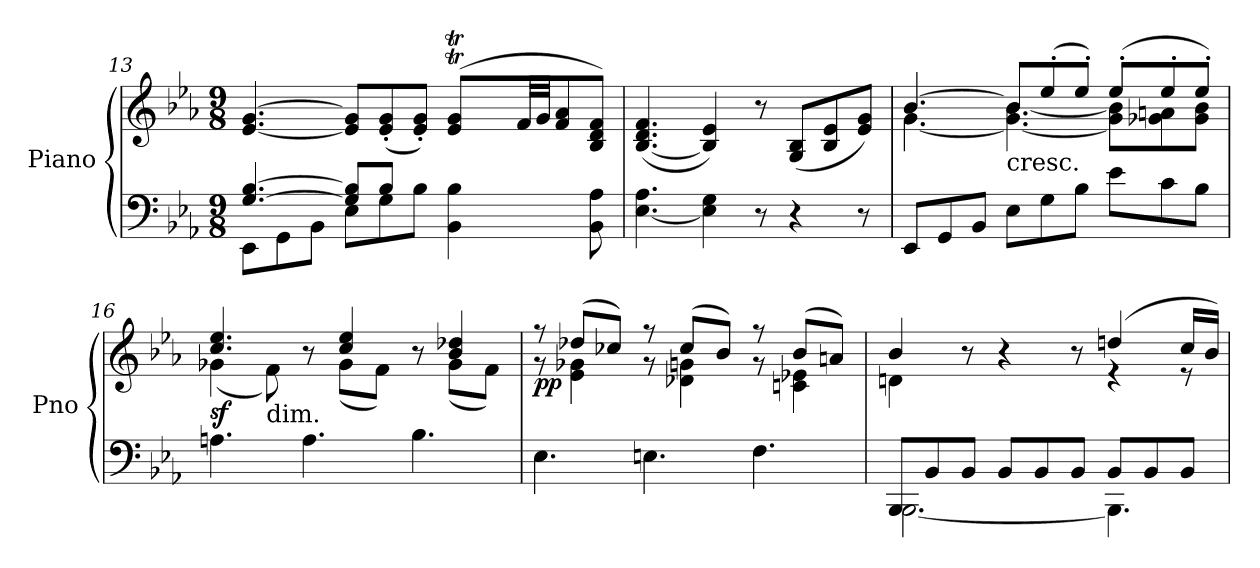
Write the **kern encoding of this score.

**kern	**kern	**dynam
*part1	*part1	*part1
*staff2	*staff1	*staff1/2
*I"Piano	*	*
*I'Pno	*	*
*clefF4	*clefG2	*
*k[b-e-a-]	*k[b-e-a-]	*
*E-:	*E-:	*
*M9/8	*M9/8	*
=13	=13	=13
*^	*^	*
[4.G/ [4.B-/	8EE-\L	[4.e-/ [4.g/	40%31ryy	.
.	8GG\	.	.	.
.	8BB-\J	.	.	.
8G/] 8B-/]L	8E-\L	8e-/] 8g/]L	.	.
8B-/J	8G\	(8e-/' 8g/'	.	.
2ryy	8B-\J	8e-/' 8g/'J)	.	.
.	4BB-\ 4B-\	(8e-/T 8g/TL	.	.
*	*	*	*Xtuplet	*
.	.	.	40a-yy	.
.	.	.	40gyy	.
.	.	.	40f/LL	.
.	.	.	40g/JJ	.
.	.	8f/ 8a-/	4ryy	.
.	8BB-\ 8A-\	8B-/ 8d/ 8f/J)	.	.
*v	*v	*	*	*
*	*v	*v	*
=14	=14	=14
[4.E-\ 4.A-\	([4.B-/ 4.d/ 4.f/	.
4E-\] 4G\	4B-/] 4e-/)	.
8r	8r	.
4r	(8G/ 8B-/L	.
.	8B-/ 8e-/	.
8r	8e-/ 8g/J)	.
!!LO:LB:g=z
=15	=15	=15
*	*^	*
8EE-/L	[4.b-/	[4.g\	.
8GG/	.	.	.
8BB-/J	.	.	.
!	!LO:TX:b:t=cresc.	!	!
8E-\L	8b-/L]	4.g\_ [4.b-\	.
8G\	(8ee-'/	.	.
8B-\J	8ee-'/J)	.	.
8e-\L	(8ee-'/L	8g\] 8b-\]L	.
8c\	8ee-'/	8g-X\ 8an\	.
8B-\J	8ee-'/J)	8g-\ 8b-\J	.
=16	=16	=16	=16
!	!	!	!LO:DY:b
4.An\	4.cc/ 4.ee-/	(4g-X\	sf
!	!	!LO:TX:b:t=dim.	!
.	.	8f\)	.
4.A\	8r	8ryy	.
.	4cc/ 4ee-/	(8g-\L	.
.	.	8f\J)	.
4.B-\	8r	8ryy	.
.	4b-/ 4dd-X/	(8g-\L	.
.	.	8f\J)	.
=17	=17	=17	=17
!	!	!	!LO:DY:b
4.E-\	8rff	8rg	pp
.	(8dd-X/L	4e-\ 4g-X\	.
.	8cc-X/J)	.	.
4.En\	8rff	8rg	.
.	(8cc-/L	4d-X\ 4gn\	.
.	8b-/J)	.	.
4.F\	8rff	8rg	.
.	(8b-/L	4cn\ 4e-X\	.
.	8an/J)	.	.
=18	=18	=18	=18
*^	*	*	*
8BBB-/L	[2.BBB-\	4b-/	4dn\	.
8BB-/	.	.	.	.
8BB-/J	.	8r	2ryy	.
8BB-/L	.	4r	.	.
8BB-/	.	.	.	.
8BB-/J	.	8r	.	.
8BB-/L	4.BBB-\]	(4ddn/	4re	.
8BB-/	.	.	.	.
8BB-/J	.	16cc/LL	8re	.
.	.	16b-/JJ)	.	.
*v	*v	*	*	*
*	*v	*v	*
=	=	=
*-	*-	*-
